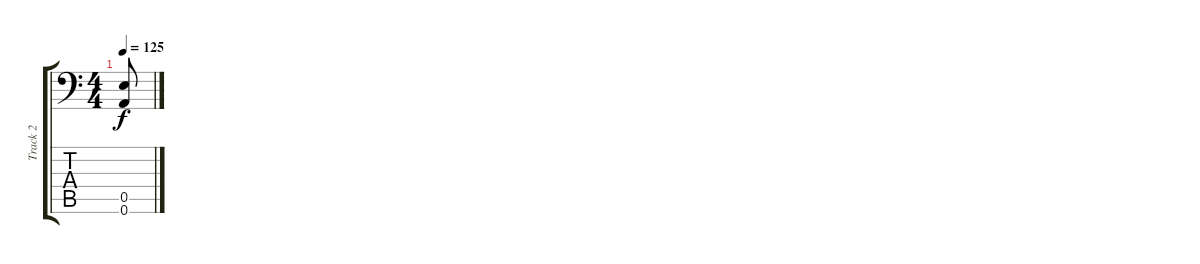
\track ("Track 2" "Track 2") {instrument overdrivenguitar}
\staff {score tabs}
\tuning (B3 Gb3 D3 A2 E2 A1) {hide}
\ts (4 4)
\tempo 125
\clef f4
\ks c
(0.5 0.6).8{dy f}
